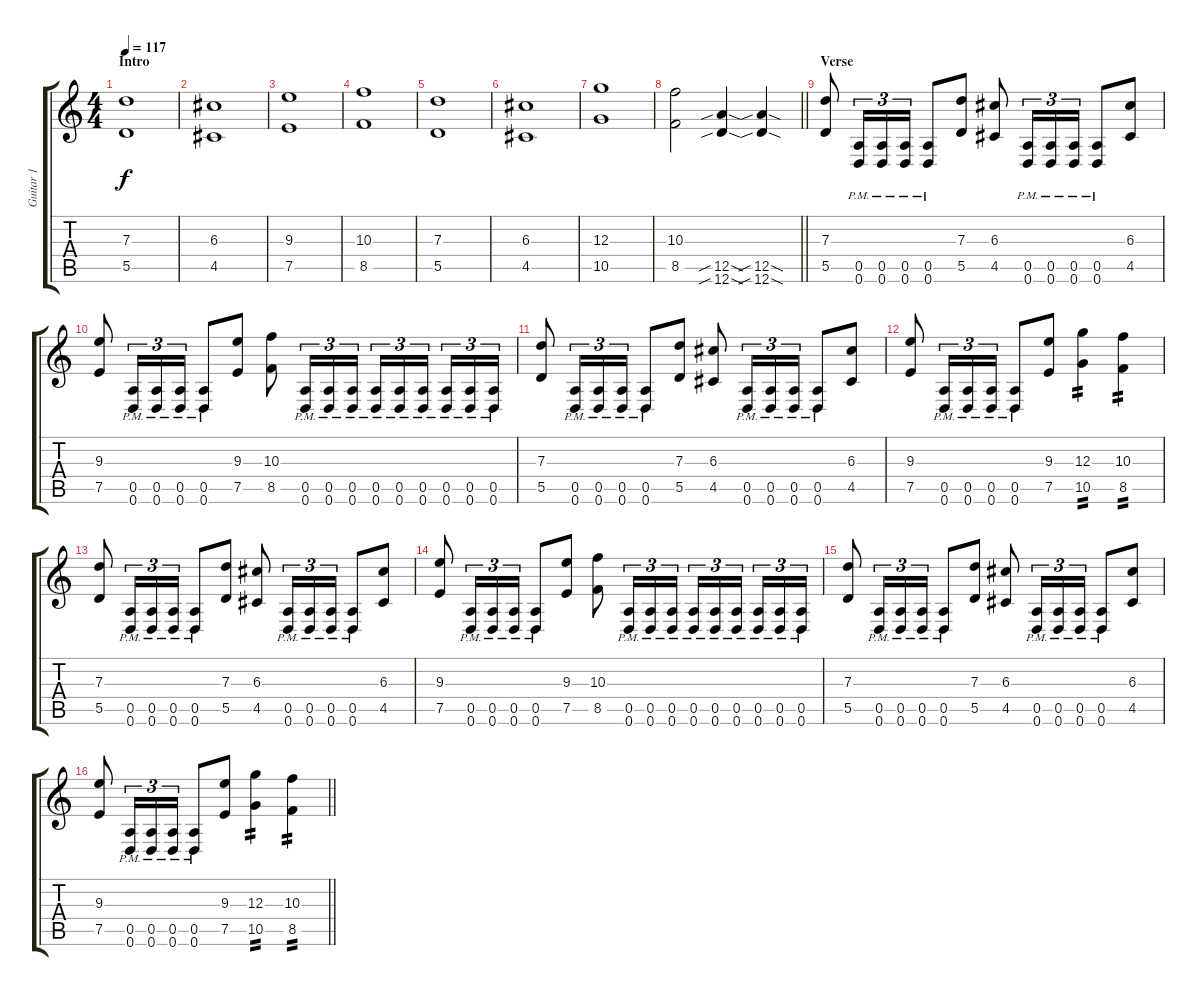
\track ("Guitar 1" "Guitar 1") {instrument distortionguitar}
\staff {score tabs}
\tuning (E4 B3 G3 D3 A2 D2) {hide}
\ts (4 4)
\section ("" "Intro")
\tempo 117
\clef g2
\ks c
(7.3 5.5).1{dy f instrument distortionguitar} |
(6.3 4.5).1 |
(9.3 7.5).1 |
(10.3 8.5).1 |
(7.3 5.5).1 |
(6.3 4.5).1 |
(12.3 10.5).1 |
\barLineRight lightlight
(10.3 8.5).2 (12.5{sib sod} 12.6{sib sod}).4 (12.5{sib sod} 12.6{sib sod}).4 |
\section ("" "Verse")
(7.3 5.5).8 (0.5{pm} 0.6{pm}).16{tu (3 2)} (0.5{pm} 0.6{pm}).16{tu (3 2)} (0.5{pm} 0.6{pm}).16{tu (3 2)} (0.5{pm} 0.6{pm}).8 (7.3 5.5).8 (6.3 4.5).8 (0.5{pm} 0.6{pm}).16{tu (3 2)} (0.5{pm} 0.6{pm}).16{tu (3 2)} (0.5{pm} 0.6{pm}).16{tu (3 2)} (0.5{pm} 0.6{pm}).8 (6.3 4.5).8 |
(9.3 7.5).8 (0.5{pm} 0.6{pm}).16{tu (3 2)} (0.5{pm} 0.6{pm}).16{tu (3 2)} (0.5{pm} 0.6{pm}).16{tu (3 2)} (0.5{pm} 0.6{pm}).8 (9.3 7.5).8 (10.3 8.5).8 (0.5{pm} 0.6{pm}).16{tu (3 2)} (0.5{pm} 0.6{pm}).16{tu (3 2)} (0.5{pm} 0.6{pm}).16{tu (3 2)} (0.5{pm} 0.6{pm}).16{tu (3 2)} (0.5{pm} 0.6{pm}).16{tu (3 2)} (0.5{pm} 0.6{pm}).16{tu (3 2) beam splitsecondary} (0.5{pm} 0.6{pm}).16{tu (3 2)} (0.5{pm} 0.6{pm}).16{tu (3 2)} (0.5{pm} 0.6{pm}).16{tu (3 2)} |
(7.3 5.5).8 (0.5{pm} 0.6{pm}).16{tu (3 2)} (0.5{pm} 0.6{pm}).16{tu (3 2)} (0.5{pm} 0.6{pm}).16{tu (3 2)} (0.5{pm} 0.6{pm}).8 (7.3 5.5).8 (6.3 4.5).8 (0.5{pm} 0.6{pm}).16{tu (3 2)} (0.5{pm} 0.6{pm}).16{tu (3 2)} (0.5{pm} 0.6{pm}).16{tu (3 2)} (0.5{pm} 0.6{pm}).8 (6.3 4.5).8 |
(9.3 7.5).8 (0.5{pm} 0.6{pm}).16{tu (3 2)} (0.5{pm} 0.6{pm}).16{tu (3 2)} (0.5{pm} 0.6{pm}).16{tu (3 2)} (0.5{pm} 0.6{pm}).8 (9.3 7.5).8 (12.3 10.5).4{tp 2} (10.3 8.5).4{tp 2} |
(7.3 5.5).8 (0.5{pm} 0.6{pm}).16{tu (3 2)} (0.5{pm} 0.6{pm}).16{tu (3 2)} (0.5{pm} 0.6{pm}).16{tu (3 2)} (0.5{pm} 0.6{pm}).8 (7.3 5.5).8 (6.3 4.5).8 (0.5{pm} 0.6{pm}).16{tu (3 2)} (0.5{pm} 0.6{pm}).16{tu (3 2)} (0.5{pm} 0.6{pm}).16{tu (3 2)} (0.5{pm} 0.6{pm}).8 (6.3 4.5).8 |
(9.3 7.5).8 (0.5{pm} 0.6{pm}).16{tu (3 2)} (0.5{pm} 0.6{pm}).16{tu (3 2)} (0.5{pm} 0.6{pm}).16{tu (3 2)} (0.5{pm} 0.6{pm}).8 (9.3 7.5).8 (10.3 8.5).8 (0.5{pm} 0.6{pm}).16{tu (3 2)} (0.5{pm} 0.6{pm}).16{tu (3 2)} (0.5{pm} 0.6{pm}).16{tu (3 2)} (0.5{pm} 0.6{pm}).16{tu (3 2)} (0.5{pm} 0.6{pm}).16{tu (3 2)} (0.5{pm} 0.6{pm}).16{tu (3 2) beam splitsecondary} (0.5{pm} 0.6{pm}).16{tu (3 2)} (0.5{pm} 0.6{pm}).16{tu (3 2)} (0.5{pm} 0.6{pm}).16{tu (3 2)} |
(7.3 5.5).8 (0.5{pm} 0.6{pm}).16{tu (3 2)} (0.5{pm} 0.6{pm}).16{tu (3 2)} (0.5{pm} 0.6{pm}).16{tu (3 2)} (0.5{pm} 0.6{pm}).8 (7.3 5.5).8 (6.3 4.5).8 (0.5{pm} 0.6{pm}).16{tu (3 2)} (0.5{pm} 0.6{pm}).16{tu (3 2)} (0.5{pm} 0.6{pm}).16{tu (3 2)} (0.5{pm} 0.6{pm}).8 (6.3 4.5).8 |
\barLineRight lightlight
(9.3 7.5).8 (0.5{pm} 0.6{pm}).16{tu (3 2)} (0.5{pm} 0.6{pm}).16{tu (3 2)} (0.5{pm} 0.6{pm}).16{tu (3 2)} (0.5{pm} 0.6{pm}).8 (9.3 7.5).8 (12.3 10.5).4{tp 2} (10.3 8.5).4{tp 2}
